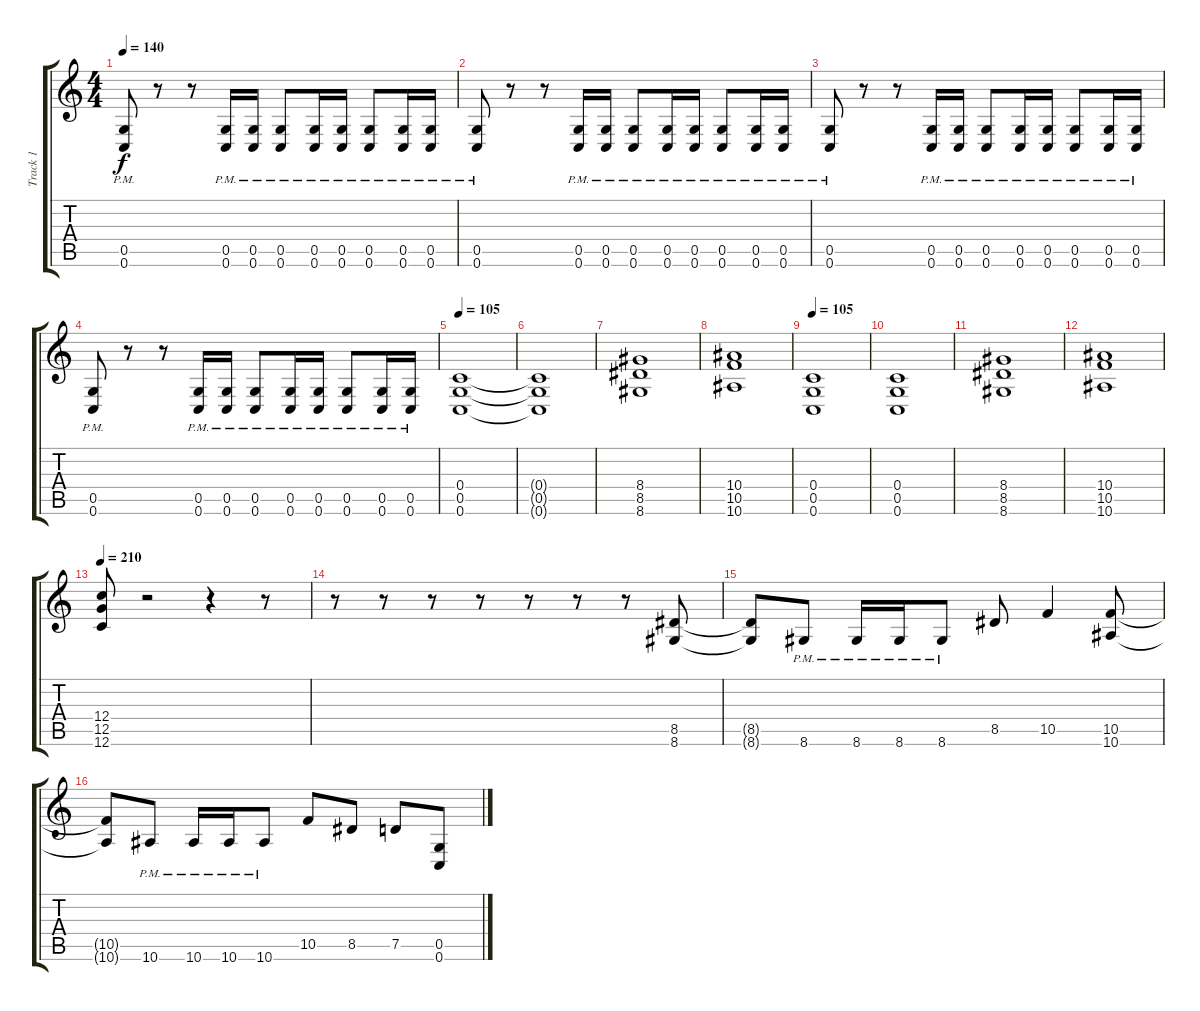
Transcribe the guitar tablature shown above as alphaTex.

\track ("Track 1" "Track 1") {instrument distortionguitar}
\staff {score tabs}
\tuning (D4 A3 F3 C3 G2 C2) {hide}
\ts (4 4)
\tempo 140
\clef g2
\ks c
(0.5{pm} 0.6{pm}).8{dy f} r.8 r.8 (0.5{pm} 0.6{pm}).16 (0.5{pm} 0.6{pm}).16 (0.5{pm} 0.6{pm}).8 (0.5{pm} 0.6{pm}).16 (0.5{pm} 0.6{pm}).16 (0.5{pm} 0.6{pm}).8 (0.5{pm} 0.6{pm}).16 (0.5{pm} 0.6{pm}).16 |
(0.5{pm} 0.6{pm}).8 r.8 r.8 (0.5{pm} 0.6{pm}).16 (0.5{pm} 0.6{pm}).16 (0.5{pm} 0.6{pm}).8 (0.5{pm} 0.6{pm}).16 (0.5{pm} 0.6{pm}).16 (0.5{pm} 0.6{pm}).8 (0.5{pm} 0.6{pm}).16 (0.5{pm} 0.6{pm}).16 |
(0.5{pm} 0.6{pm}).8 r.8 r.8 (0.5{pm} 0.6{pm}).16 (0.5{pm} 0.6{pm}).16 (0.5{pm} 0.6{pm}).8 (0.5{pm} 0.6{pm}).16 (0.5{pm} 0.6{pm}).16 (0.5{pm} 0.6{pm}).8 (0.5{pm} 0.6{pm}).16 (0.5{pm} 0.6{pm}).16 |
(0.5{pm} 0.6{pm}).8 r.8 r.8 (0.5{pm} 0.6{pm}).16 (0.5{pm} 0.6{pm}).16 (0.5{pm} 0.6{pm}).8 (0.5{pm} 0.6{pm}).16 (0.5{pm} 0.6{pm}).16 (0.5{pm} 0.6{pm}).8 (0.5{pm} 0.6{pm}).16 (0.5{pm} 0.6{pm}).16 |
\tempo 105
(0.4 0.5 0.6).1 |
(0.4{t} 0.5{t} 0.6{t}).1 |
(8.4 8.5 8.6).1 |
(10.4 10.5 10.6).1 |
\tempo 105
(0.4 0.5 0.6).1 |
(0.4 0.5 0.6).1 |
(8.4 8.5 8.6).1 |
(10.4 10.5 10.6).1 |
\tempo 210
(12.4 12.5 12.6).8 r.2 r.4 r.8 |
r.8 r.8 r.8 r.8 r.8 r.8 r.8 (8.5 8.6).8 |
(8.5{t} 8.6{t}).8 8.6{pm}.8 8.6{pm}.16 8.6{pm}.16 8.6{pm}.8 8.5.8 10.5.4 (10.5 10.6).8 |
(10.5{t} 10.6{t}).8 10.6{pm}.8 10.6{pm}.16 10.6{pm}.16 10.6{pm}.8 10.5.8 8.5.8 7.5.8 (0.5 0.6).8
